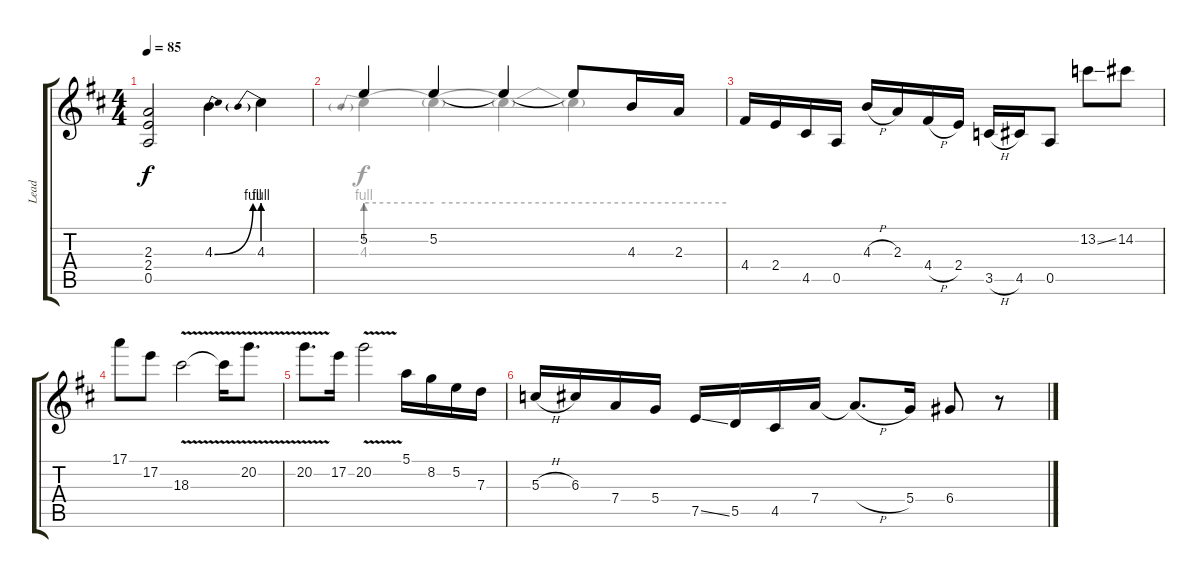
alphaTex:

\track ("Lead" "Lead") {instrument distortionguitar}
\staff {score tabs}
\tuning (E4 B3 G3 D3 A2 E2) {hide}
\voice
\ts (4 4)
\tempo 85
\clef g2
\ks d
(2.3 2.4 0.5).2{dy f} 4.3{be (bend 0 0 60 4)}.4 4.3{be (prebend 0 4 60 4)}.4 |
5.2.4 5.2.4 5.2{t}.4 5.2{t}.8 4.3.16 2.3.16 |
4.4.16 2.4.16 4.5.16 0.5.16 4.3{h}.16 2.3.16 4.4{h}.16 2.4.16 3.5{h}.16 4.5.16 0.5.8 13.2{ss}.8 14.2.8 |
17.1.8 17.2.8 18.3{v}.2 18.3{t}.16 20.2{v}.8{d} |
20.2{v}.8{d} 17.2.16 20.2{v}.2 5.1.16 8.2.16 5.2.16 7.3.16 |
5.3{h}.16 6.3.16 7.4.16 5.4.16 7.5{ss}.16 5.5.16 4.5.16 7.4.16 7.4{h t}.8{d} 5.4.16 6.4.8 r.8
\voice
\clef g2
\ottava regular
\simile none
\ks d
|
4.3{be (prebend 0 4 60 4)}.4 4.3{be (hold 0 4 60 4) t}.4 4.3{t}.4 4.3{t}.4 |
|
|
|
